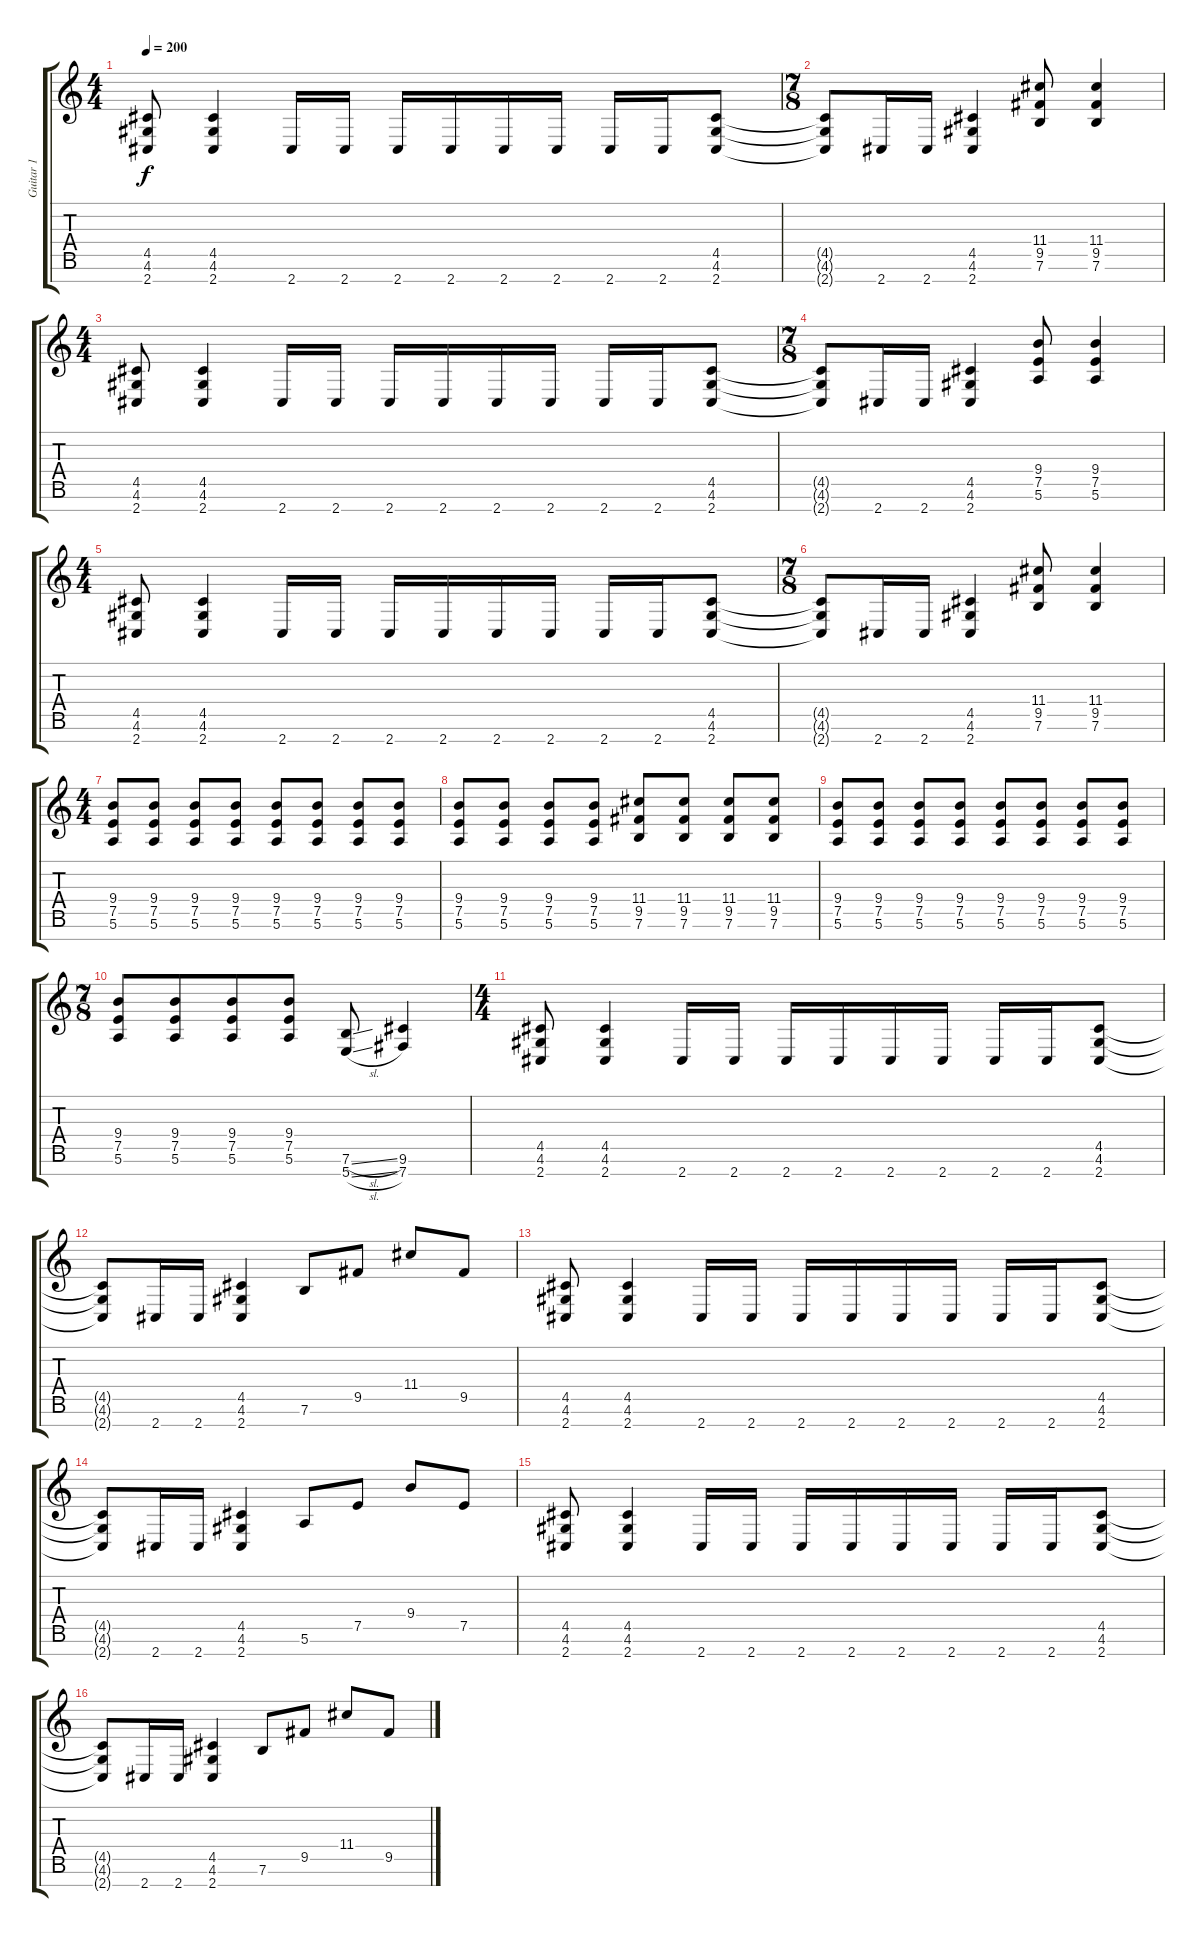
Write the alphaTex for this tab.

\track ("Guitar 1" "Guitar 1") {instrument distortionguitar}
\staff {score tabs}
\tuning (E4 B3 G3 D3 A2 E2 B1) {hide}
\ts (4 4)
\tempo 200
\clef g2
\ks c
(4.5 4.6 2.7).8{dy f instrument distortionguitar} (4.5 4.6 2.7).4 2.7.16 2.7.16 2.7.16 2.7.16 2.7.16 2.7.16 2.7.16 2.7.16 (4.5 4.6 2.7).8 |
\ts (7 8)
(4.5{t} 4.6{t} 2.7{t}).8 2.7.16 2.7.16 (4.5 4.6 2.7).4 (11.4 9.5 7.6).8 (11.4 9.5 7.6).4 |
\ts (4 4)
(4.5 4.6 2.7).8 (4.5 4.6 2.7).4 2.7.16 2.7.16 2.7.16 2.7.16 2.7.16 2.7.16 2.7.16 2.7.16 (4.5 4.6 2.7).8 |
\ts (7 8)
(4.5{t} 4.6{t} 2.7{t}).8 2.7.16 2.7.16 (4.5 4.6 2.7).4 (9.4 7.5 5.6).8 (9.4 7.5 5.6).4 |
\ts (4 4)
(4.5 4.6 2.7).8 (4.5 4.6 2.7).4 2.7.16 2.7.16 2.7.16 2.7.16 2.7.16 2.7.16 2.7.16 2.7.16 (4.5 4.6 2.7).8 |
\ts (7 8)
(4.5{t} 4.6{t} 2.7{t}).8 2.7.16 2.7.16 (4.5 4.6 2.7).4 (11.4 9.5 7.6).8 (11.4 9.5 7.6).4 |
\ts (4 4)
(9.4 7.5 5.6).8 (9.4 7.5 5.6).8 (9.4 7.5 5.6).8 (9.4 7.5 5.6).8 (9.4 7.5 5.6).8 (9.4 7.5 5.6).8 (9.4 7.5 5.6).8 (9.4 7.5 5.6).8 |
(9.4 7.5 5.6).8 (9.4 7.5 5.6).8 (9.4 7.5 5.6).8 (9.4 7.5 5.6).8 (11.4 9.5 7.6).8 (11.4 9.5 7.6).8 (11.4 9.5 7.6).8 (11.4 9.5 7.6).8 |
(9.4 7.5 5.6).8 (9.4 7.5 5.6).8 (9.4 7.5 5.6).8 (9.4 7.5 5.6).8 (9.4 7.5 5.6).8 (9.4 7.5 5.6).8 (9.4 7.5 5.6).8 (9.4 7.5 5.6).8 |
\ts (7 8)
(9.4 7.5 5.6).8 (9.4 7.5 5.6).8 (9.4 7.5 5.6).8 (9.4 7.5 5.6).8 (7.6{sl} 5.7{sl}).8 (9.6 7.7).4 |
\ts (4 4)
(4.5 4.6 2.7).8 (4.5 4.6 2.7).4 2.7.16 2.7.16 2.7.16 2.7.16 2.7.16 2.7.16 2.7.16 2.7.16 (4.5 4.6 2.7).8 |
(4.5{t} 4.6{t} 2.7{t}).8 2.7.16 2.7.16 (4.5 4.6 2.7).4 7.6.8 9.5.8 11.4.8 9.5.8 |
(4.5 4.6 2.7).8 (4.5 4.6 2.7).4 2.7.16 2.7.16 2.7.16 2.7.16 2.7.16 2.7.16 2.7.16 2.7.16 (4.5 4.6 2.7).8 |
(4.5{t} 4.6{t} 2.7{t}).8 2.7.16 2.7.16 (4.5 4.6 2.7).4 5.6.8 7.5.8 9.4.8 7.5.8 |
(4.5 4.6 2.7).8 (4.5 4.6 2.7).4 2.7.16 2.7.16 2.7.16 2.7.16 2.7.16 2.7.16 2.7.16 2.7.16 (4.5 4.6 2.7).8 |
(4.5{t} 4.6{t} 2.7{t}).8 2.7.16 2.7.16 (4.5 4.6 2.7).4 7.6.8 9.5.8 11.4.8 9.5.8
